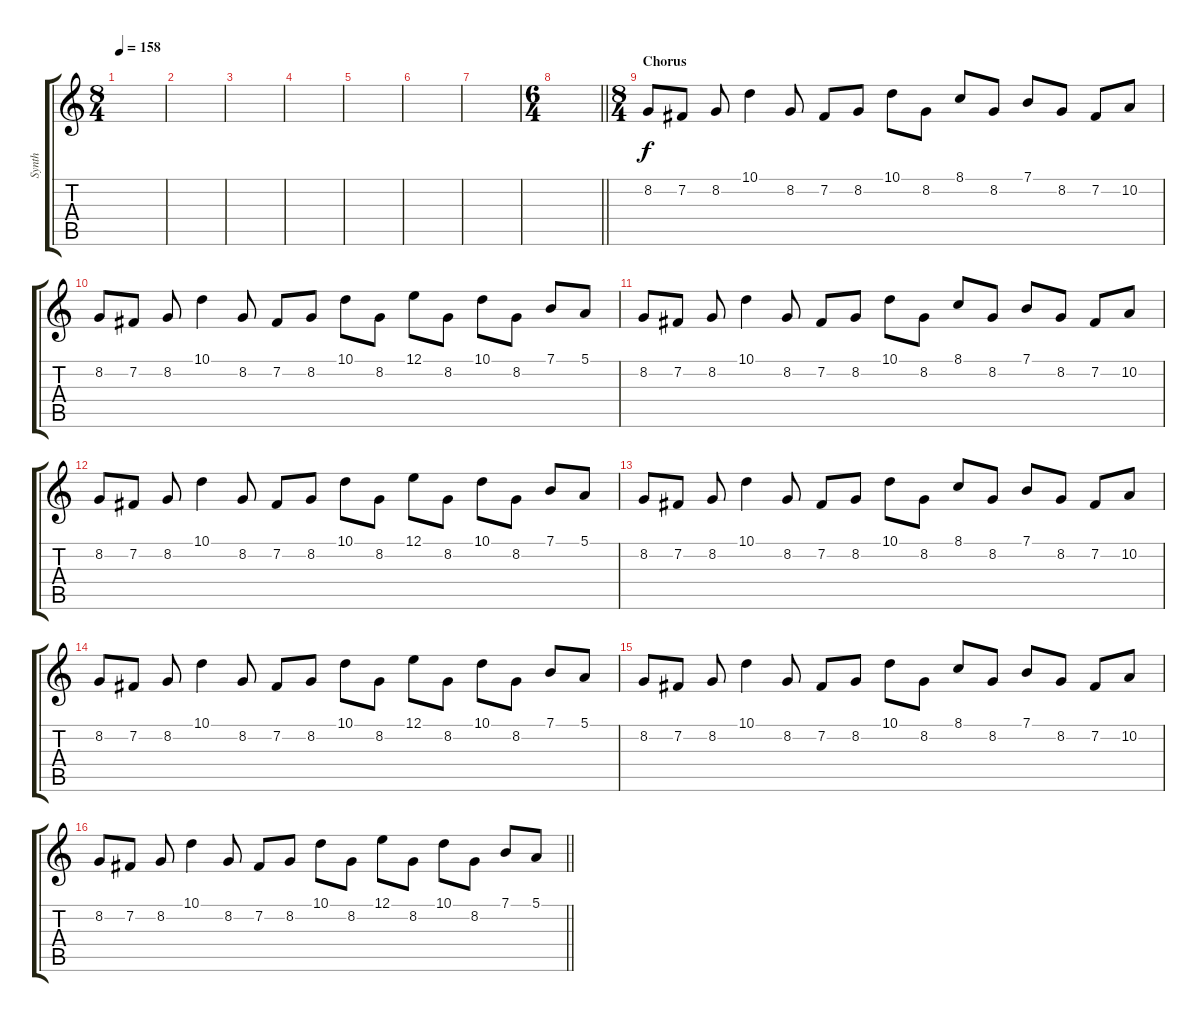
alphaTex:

\track ("Synth" "Synth") {instrument pizzicatostrings}
\staff {score tabs}
\tuning (E4 B3 G3 D3 A2 E2) {hide}
\ts (8 4)
\tempo 158
\clef g2
\ks c
|
|
|
|
|
|
|
\ts (6 4)
\barLineRight lightlight
|
\ts (8 4)
\section ("" "Chorus")
8.2.8 7.2.8 8.2.8 10.1.4 8.2.8 7.2.8 8.2.8 10.1.8 8.2.8 8.1.8 8.2.8 7.1.8 8.2.8 7.2.8 10.2.8 |
8.2.8 7.2.8 8.2.8 10.1.4 8.2.8 7.2.8 8.2.8 10.1.8 8.2.8 12.1.8 8.2.8 10.1.8 8.2.8 7.1.8 5.1.8 |
8.2.8 7.2.8 8.2.8 10.1.4 8.2.8 7.2.8 8.2.8 10.1.8 8.2.8 8.1.8 8.2.8 7.1.8 8.2.8 7.2.8 10.2.8 |
8.2.8 7.2.8 8.2.8 10.1.4 8.2.8 7.2.8 8.2.8 10.1.8 8.2.8 12.1.8 8.2.8 10.1.8 8.2.8 7.1.8 5.1.8 |
8.2.8 7.2.8 8.2.8 10.1.4 8.2.8 7.2.8 8.2.8 10.1.8 8.2.8 8.1.8 8.2.8 7.1.8 8.2.8 7.2.8 10.2.8 |
8.2.8 7.2.8 8.2.8 10.1.4 8.2.8 7.2.8 8.2.8 10.1.8 8.2.8 12.1.8 8.2.8 10.1.8 8.2.8 7.1.8 5.1.8 |
8.2.8 7.2.8 8.2.8 10.1.4 8.2.8 7.2.8 8.2.8 10.1.8 8.2.8 8.1.8 8.2.8 7.1.8 8.2.8 7.2.8 10.2.8 |
\barLineRight lightlight
8.2.8 7.2.8 8.2.8 10.1.4 8.2.8 7.2.8 8.2.8 10.1.8 8.2.8 12.1.8 8.2.8 10.1.8 8.2.8 7.1.8 5.1.8
